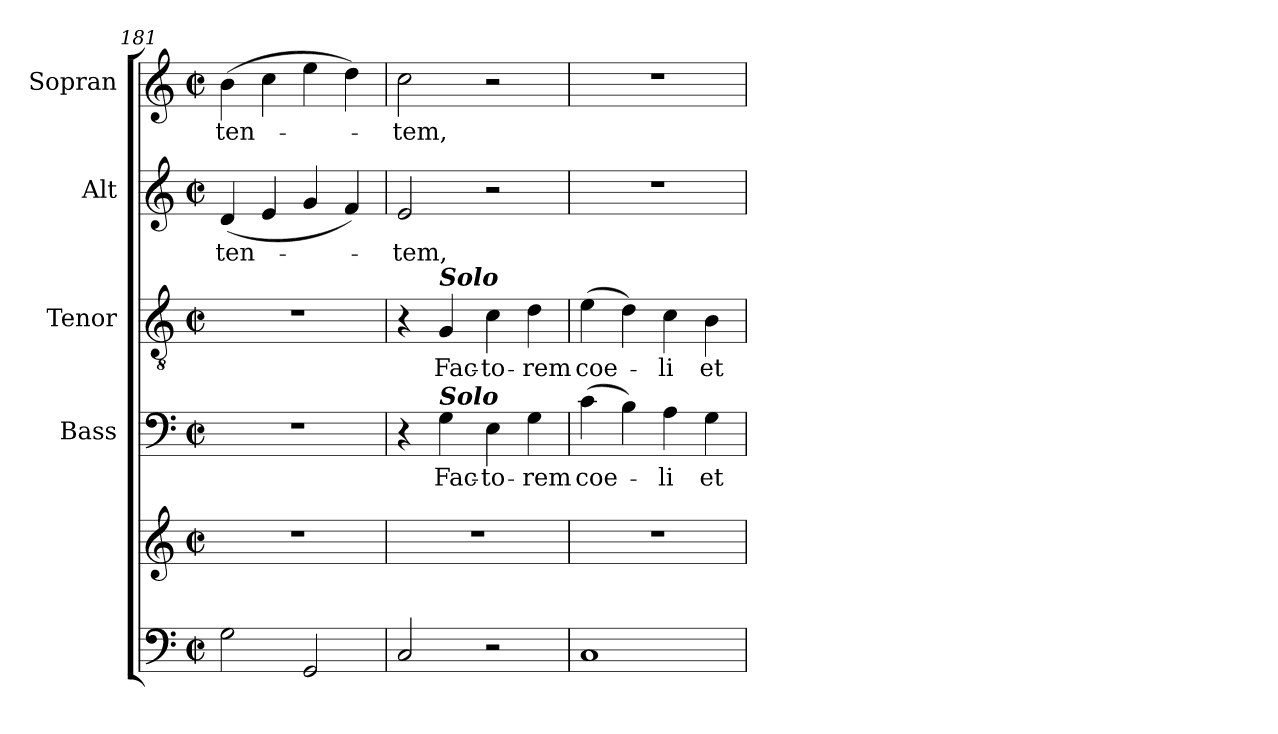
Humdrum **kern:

**kern	**kern	**kern	**text	**kern	**text	**kern	**text	**kern	**text
*part5	*part5	*part4	*part4	*part3	*part3	*part2	*part2	*part1	*part1
*staff6	*staff5	*staff4	*staff4	*staff3	*staff3	*staff2	*staff2	*staff1	*staff1
*	*	*I"Bass	*	*I"Tenor	*	*I"Alt	*	*I"Sopran	*
*	*	*I'B.	*	*I'T.	*	*I'A.	*	*I'S.	*
*clefF4	*clefG2	*clefF4	*	*clefGv2	*	*clefG2	*	*clefG2	*
*k[]	*k[]	*k[]	*	*k[]	*	*k[]	*	*k[]	*
*C:	*C:	*C:	*	*C:	*	*C:	*	*C:	*
*M2/2	*M2/2	*M2/2	*	*M2/2	*	*M2/2	*	*M2/2	*
*met(c|)	*met(c|)	*met(c|)	*	*met(c|)	*	*met(c|)	*	*met(c|)	*
=181	=181	=181	=181	=181	=181	=181	=181	=181	=181
!	!	!	!	!	!	!	!LO:LY:b	!	!LO:LY:b
2G\	1r	1r	.	1r	.	(<4d/	-ten-	(>4b\	-ten-
.	.	.	.	.	.	4e/	.	4cc\	.
2GG/	.	.	.	.	.	4g/	.	4ee\	.
.	.	.	.	.	.	4f/)	.	4dd\)	.
=182	=182	=182	=182	=182	=182	=182	=182	=182	=182
!	!	!	!	!	!	!	!LO:LY:b	!	!LO:LY:b
2C/	1r	4r	.	4r	.	2e/	-tem,	2cc\	-tem,
!	!	!	!	!LO:TX:a:Bi:t=Solo	!	!	!	!	!
!	!	!LO:TX:a:Bi:t=Solo	!	!	!	!	!	!	!
!	!	!	!LO:LY:b	!	!LO:LY:b	!	!	!	!
.	.	4G\	Fac-	4G/	Fac-	.	.	.	.
!	!	!	!LO:LY:b	!	!LO:LY:b	!	!	!	!
2r	.	4E\	-to-	4c\	-to-	2r	.	2r	.
!	!	!	!LO:LY:b	!	!LO:LY:b	!	!	!	!
.	.	4G\	-rem	4d\	-rem	.	.	.	.
=183	=183	=183	=183	=183	=183	=183	=183	=183	=183
!	!	!	!LO:LY:b	!	!LO:LY:b	!	!	!	!
1C	1r	(>4c\	coe-	(>4e\	coe-	1r	.	1r	.
.	.	4B\)	.	4d\)	.	.	.	.	.
!	!	!	!LO:LY:b	!	!LO:LY:b	!	!	!	!
.	.	4A\	-li	4c\	-li	.	.	.	.
!	!	!	!LO:LY:b	!	!LO:LY:b	!	!	!	!
.	.	4G\	et	4B\	et	.	.	.	.
=	=	=	=	=	=	=	=	=	=
*-	*-	*-	*-	*-	*-	*-	*-	*-	*-
